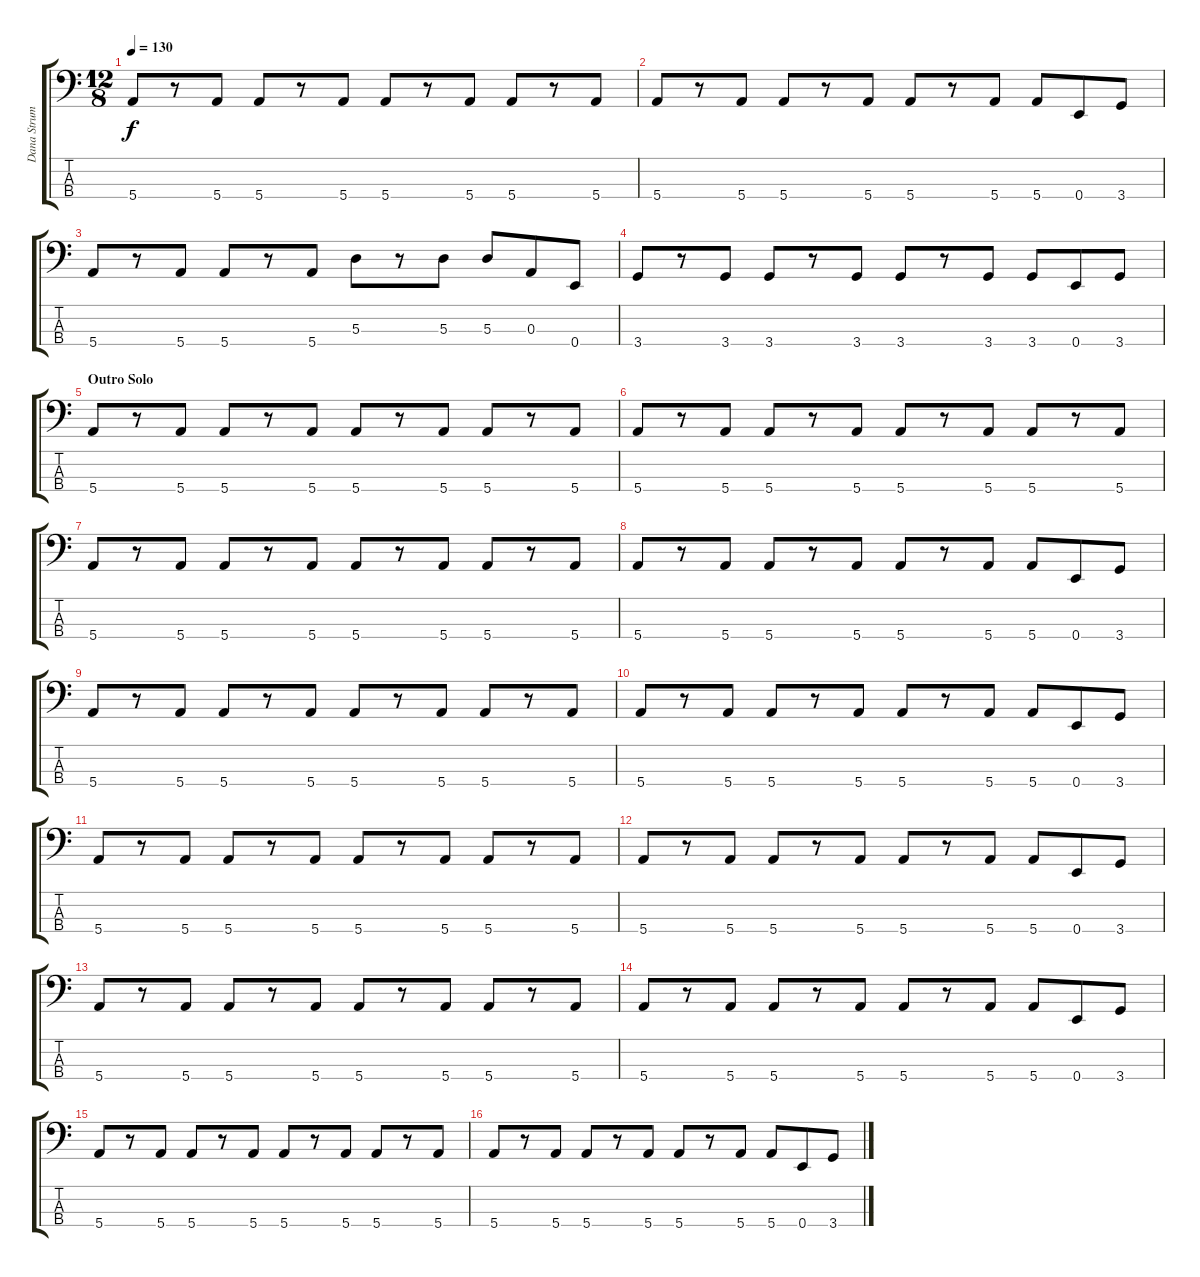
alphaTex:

\track ("Dana Strum - bass" "Dana Strum") {instrument electricbassfinger}
\staff {score tabs}
\tuning (G2 D2 A1 E1) {hide}
\ts (12 8)
\tempo 130
\clef f4
\ks c
5.4.8{dy f} r.8 5.4.8 5.4.8 r.8 5.4.8 5.4.8 r.8 5.4.8 5.4.8 r.8 5.4.8 |
5.4.8 r.8 5.4.8 5.4.8 r.8 5.4.8 5.4.8 r.8 5.4.8 5.4.8 0.4.8 3.4.8 |
5.4.8 r.8 5.4.8 5.4.8 r.8 5.4.8 5.3.8 r.8 5.3.8 5.3.8 0.3.8 0.4.8 |
3.4.8 r.8 3.4.8 3.4.8 r.8 3.4.8 3.4.8 r.8 3.4.8 3.4.8 0.4.8 3.4.8 |
\section ("" "Outro Solo")
5.4.8 r.8 5.4.8 5.4.8 r.8 5.4.8 5.4.8 r.8 5.4.8 5.4.8 r.8 5.4.8 |
5.4.8 r.8 5.4.8 5.4.8 r.8 5.4.8 5.4.8 r.8 5.4.8 5.4.8 r.8 5.4.8 |
5.4.8 r.8 5.4.8 5.4.8 r.8 5.4.8 5.4.8 r.8 5.4.8 5.4.8 r.8 5.4.8 |
5.4.8 r.8 5.4.8 5.4.8 r.8 5.4.8 5.4.8 r.8 5.4.8 5.4.8 0.4.8 3.4.8 |
5.4.8 r.8 5.4.8 5.4.8 r.8 5.4.8 5.4.8 r.8 5.4.8 5.4.8 r.8 5.4.8 |
5.4.8 r.8 5.4.8 5.4.8 r.8 5.4.8 5.4.8 r.8 5.4.8 5.4.8 0.4.8 3.4.8 |
5.4.8 r.8 5.4.8 5.4.8 r.8 5.4.8 5.4.8 r.8 5.4.8 5.4.8 r.8 5.4.8 |
5.4.8 r.8 5.4.8 5.4.8 r.8 5.4.8 5.4.8 r.8 5.4.8 5.4.8 0.4.8 3.4.8 |
5.4.8 r.8 5.4.8 5.4.8 r.8 5.4.8 5.4.8 r.8 5.4.8 5.4.8 r.8 5.4.8 |
5.4.8 r.8 5.4.8 5.4.8 r.8 5.4.8 5.4.8 r.8 5.4.8 5.4.8 0.4.8 3.4.8 |
5.4.8 r.8 5.4.8 5.4.8 r.8 5.4.8 5.4.8 r.8 5.4.8 5.4.8 r.8 5.4.8 |
5.4.8 r.8 5.4.8 5.4.8 r.8 5.4.8 5.4.8 r.8 5.4.8 5.4.8 0.4.8 3.4.8
